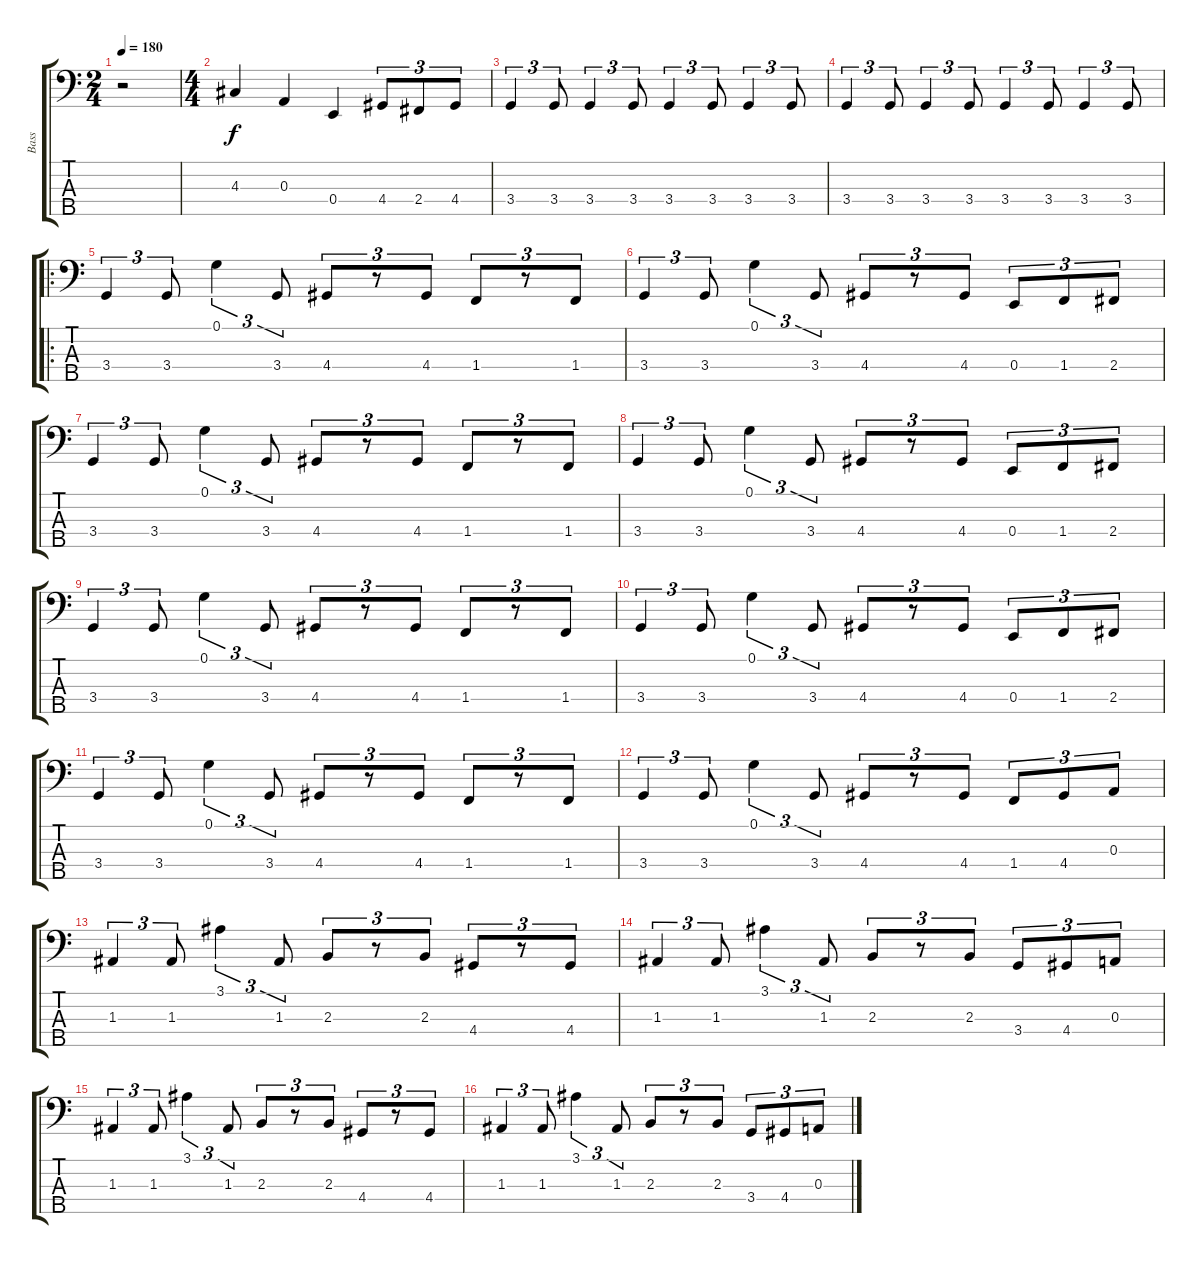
\track ("Bass" "Bass") {instrument electricbassfinger}
\staff {score tabs}
\tuning (G2 D2 A1 E1 B0) {hide}
\ts (2 4)
\tempo 180
\clef f4
\ks c
r.2{dy f instrument electricbassfinger} |
\ts (4 4)
4.3.4 0.3.4 0.4.4 4.4.8{tu (3 2)} 2.4.8{tu (3 2)} 4.4.8{tu (3 2)} |
3.4.4{tu (3 2)} 3.4.8{tu (3 2)} 3.4.4{tu (3 2)} 3.4.8{tu (3 2)} 3.4.4{tu (3 2)} 3.4.8{tu (3 2)} 3.4.4{tu (3 2)} 3.4.8{tu (3 2)} |
3.4.4{tu (3 2)} 3.4.8{tu (3 2)} 3.4.4{tu (3 2)} 3.4.8{tu (3 2)} 3.4.4{tu (3 2)} 3.4.8{tu (3 2)} 3.4.4{tu (3 2)} 3.4.8{tu (3 2)} |
\ro
3.4.4{tu (3 2)} 3.4.8{tu (3 2)} 0.1.4{tu (3 2)} 3.4.8{tu (3 2)} 4.4.8{tu (3 2)} r.8{tu (3 2)} 4.4.8{tu (3 2)} 1.4.8{tu (3 2)} r.8{tu (3 2)} 1.4.8{tu (3 2)} |
3.4.4{tu (3 2)} 3.4.8{tu (3 2)} 0.1.4{tu (3 2)} 3.4.8{tu (3 2)} 4.4.8{tu (3 2)} r.8{tu (3 2)} 4.4.8{tu (3 2)} 0.4.8{tu (3 2)} 1.4.8{tu (3 2)} 2.4.8{tu (3 2)} |
3.4.4{tu (3 2)} 3.4.8{tu (3 2)} 0.1.4{tu (3 2)} 3.4.8{tu (3 2)} 4.4.8{tu (3 2)} r.8{tu (3 2)} 4.4.8{tu (3 2)} 1.4.8{tu (3 2)} r.8{tu (3 2)} 1.4.8{tu (3 2)} |
3.4.4{tu (3 2)} 3.4.8{tu (3 2)} 0.1.4{tu (3 2)} 3.4.8{tu (3 2)} 4.4.8{tu (3 2)} r.8{tu (3 2)} 4.4.8{tu (3 2)} 0.4.8{tu (3 2)} 1.4.8{tu (3 2)} 2.4.8{tu (3 2)} |
3.4.4{tu (3 2)} 3.4.8{tu (3 2)} 0.1.4{tu (3 2)} 3.4.8{tu (3 2)} 4.4.8{tu (3 2)} r.8{tu (3 2)} 4.4.8{tu (3 2)} 1.4.8{tu (3 2)} r.8{tu (3 2)} 1.4.8{tu (3 2)} |
3.4.4{tu (3 2)} 3.4.8{tu (3 2)} 0.1.4{tu (3 2)} 3.4.8{tu (3 2)} 4.4.8{tu (3 2)} r.8{tu (3 2)} 4.4.8{tu (3 2)} 0.4.8{tu (3 2)} 1.4.8{tu (3 2)} 2.4.8{tu (3 2)} |
3.4.4{tu (3 2)} 3.4.8{tu (3 2)} 0.1.4{tu (3 2)} 3.4.8{tu (3 2)} 4.4.8{tu (3 2)} r.8{tu (3 2)} 4.4.8{tu (3 2)} 1.4.8{tu (3 2)} r.8{tu (3 2)} 1.4.8{tu (3 2)} |
3.4.4{tu (3 2)} 3.4.8{tu (3 2)} 0.1.4{tu (3 2)} 3.4.8{tu (3 2)} 4.4.8{tu (3 2)} r.8{tu (3 2)} 4.4.8{tu (3 2)} 1.4.8{tu (3 2)} 4.4.8{tu (3 2)} 0.3.8{tu (3 2)} |
1.3.4{tu (3 2)} 1.3.8{tu (3 2)} 3.1.4{tu (3 2)} 1.3.8{tu (3 2)} 2.3.8{tu (3 2)} r.8{tu (3 2)} 2.3.8{tu (3 2)} 4.4.8{tu (3 2)} r.8{tu (3 2)} 4.4.8{tu (3 2)} |
1.3.4{tu (3 2)} 1.3.8{tu (3 2)} 3.1.4{tu (3 2)} 1.3.8{tu (3 2)} 2.3.8{tu (3 2)} r.8{tu (3 2)} 2.3.8{tu (3 2)} 3.4.8{tu (3 2)} 4.4.8{tu (3 2)} 0.3.8{tu (3 2)} |
1.3.4{tu (3 2)} 1.3.8{tu (3 2)} 3.1.4{tu (3 2)} 1.3.8{tu (3 2)} 2.3.8{tu (3 2)} r.8{tu (3 2)} 2.3.8{tu (3 2)} 4.4.8{tu (3 2)} r.8{tu (3 2)} 4.4.8{tu (3 2)} |
1.3.4{tu (3 2)} 1.3.8{tu (3 2)} 3.1.4{tu (3 2)} 1.3.8{tu (3 2)} 2.3.8{tu (3 2)} r.8{tu (3 2)} 2.3.8{tu (3 2)} 3.4.8{tu (3 2)} 4.4.8{tu (3 2)} 0.3.8{tu (3 2)}
